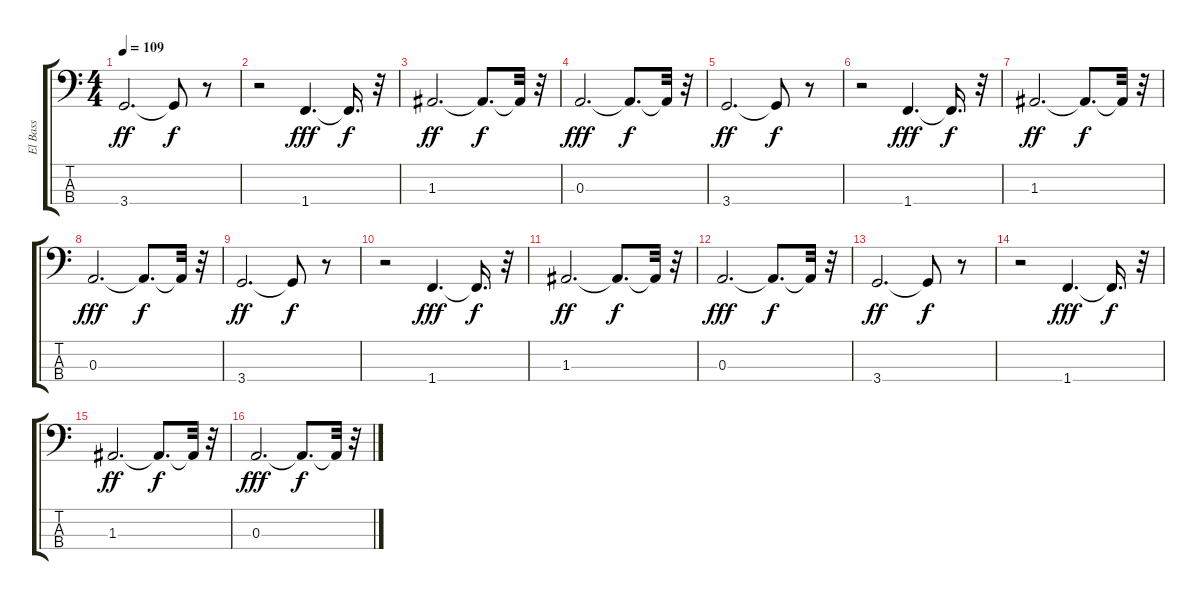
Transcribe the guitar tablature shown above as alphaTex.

\track ("El Bass" "El Bass") {instrument fretlessbass}
\staff {score tabs}
\tuning (G2 D2 A1 E1) {hide}
\ts (4 4)
\tempo 109
\clef f4
\ks c
3.4.2{d dy ff} 3.4{t}.8{dy f} r.8 |
r.2 1.4.4{d dy fff} 1.4{t}.16{d dy f} r.32 |
1.3.2{d dy ff} 1.3{t}.8{d dy f} 1.3{t}.32 r.32 |
0.3.2{d dy fff} 0.3{t}.8{d dy f} 0.3{t}.32 r.32 |
3.4.2{d dy ff} 3.4{t}.8{dy f} r.8 |
r.2 1.4.4{d dy fff} 1.4{t}.16{d dy f} r.32 |
1.3.2{d dy ff} 1.3{t}.8{d dy f} 1.3{t}.32 r.32 |
0.3.2{d dy fff} 0.3{t}.8{d dy f} 0.3{t}.32 r.32 |
3.4.2{d dy ff} 3.4{t}.8{dy f} r.8 |
r.2 1.4.4{d dy fff} 1.4{t}.16{d dy f} r.32 |
1.3.2{d dy ff} 1.3{t}.8{d dy f} 1.3{t}.32 r.32 |
0.3.2{d dy fff} 0.3{t}.8{d dy f} 0.3{t}.32 r.32 |
3.4.2{d dy ff} 3.4{t}.8{dy f} r.8 |
r.2 1.4.4{d dy fff} 1.4{t}.16{d dy f} r.32 |
1.3.2{d dy ff} 1.3{t}.8{d dy f} 1.3{t}.32 r.32 |
0.3.2{d dy fff} 0.3{t}.8{d dy f} 0.3{t}.32 r.32
